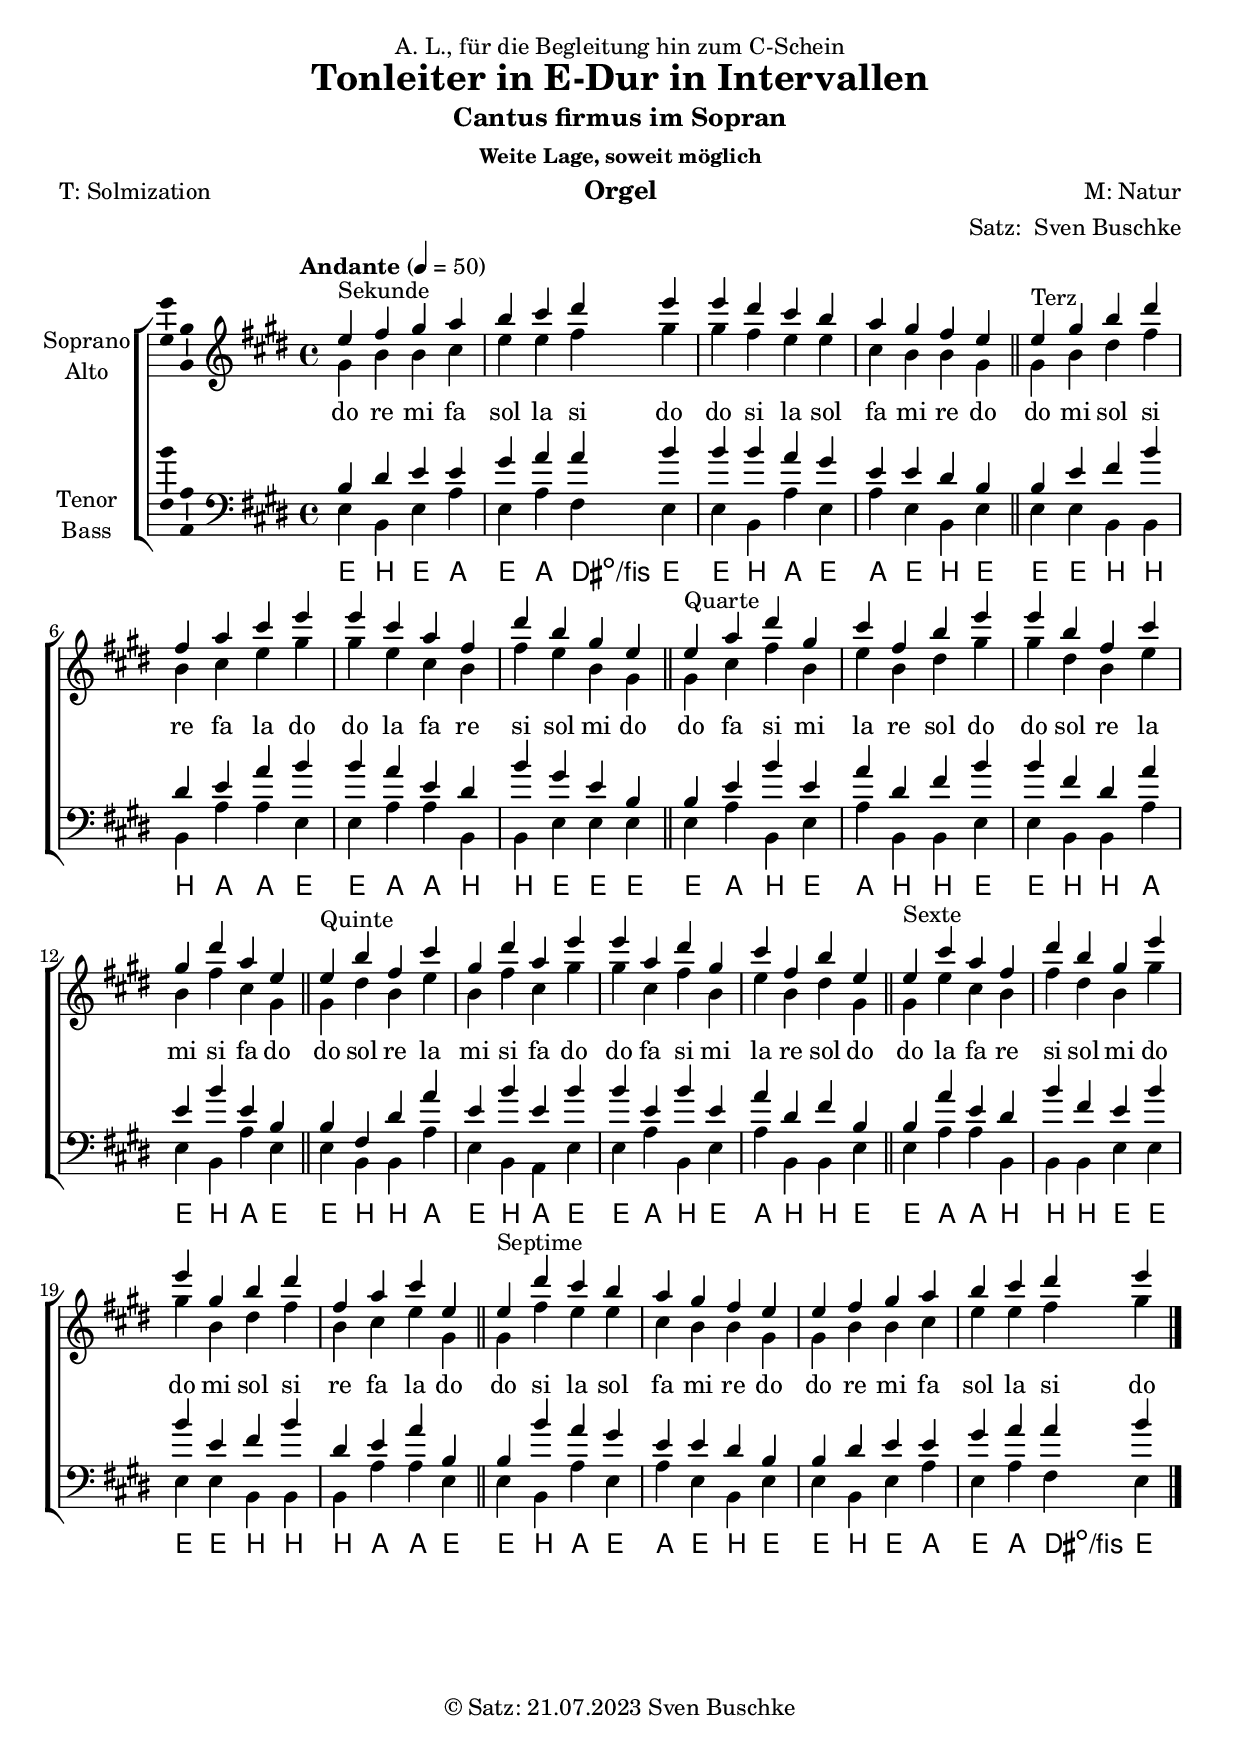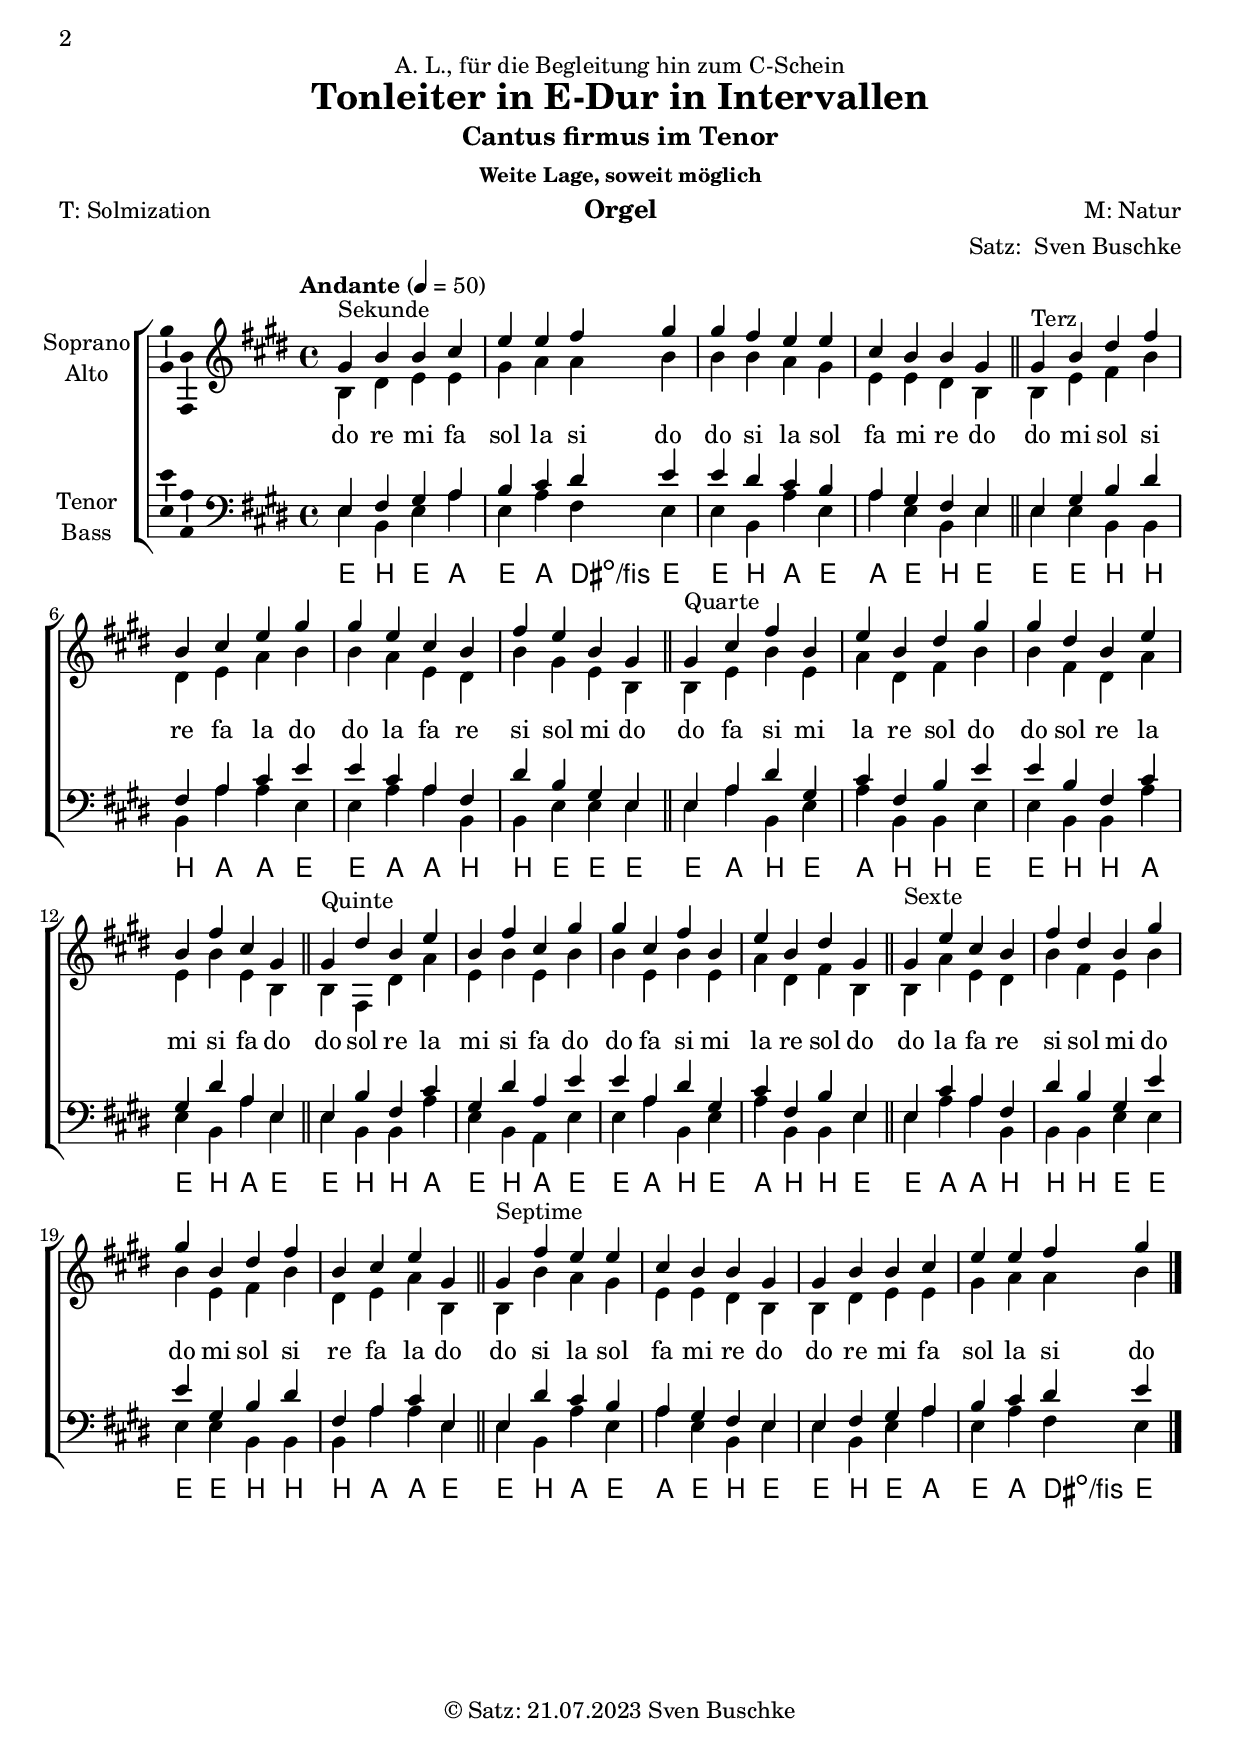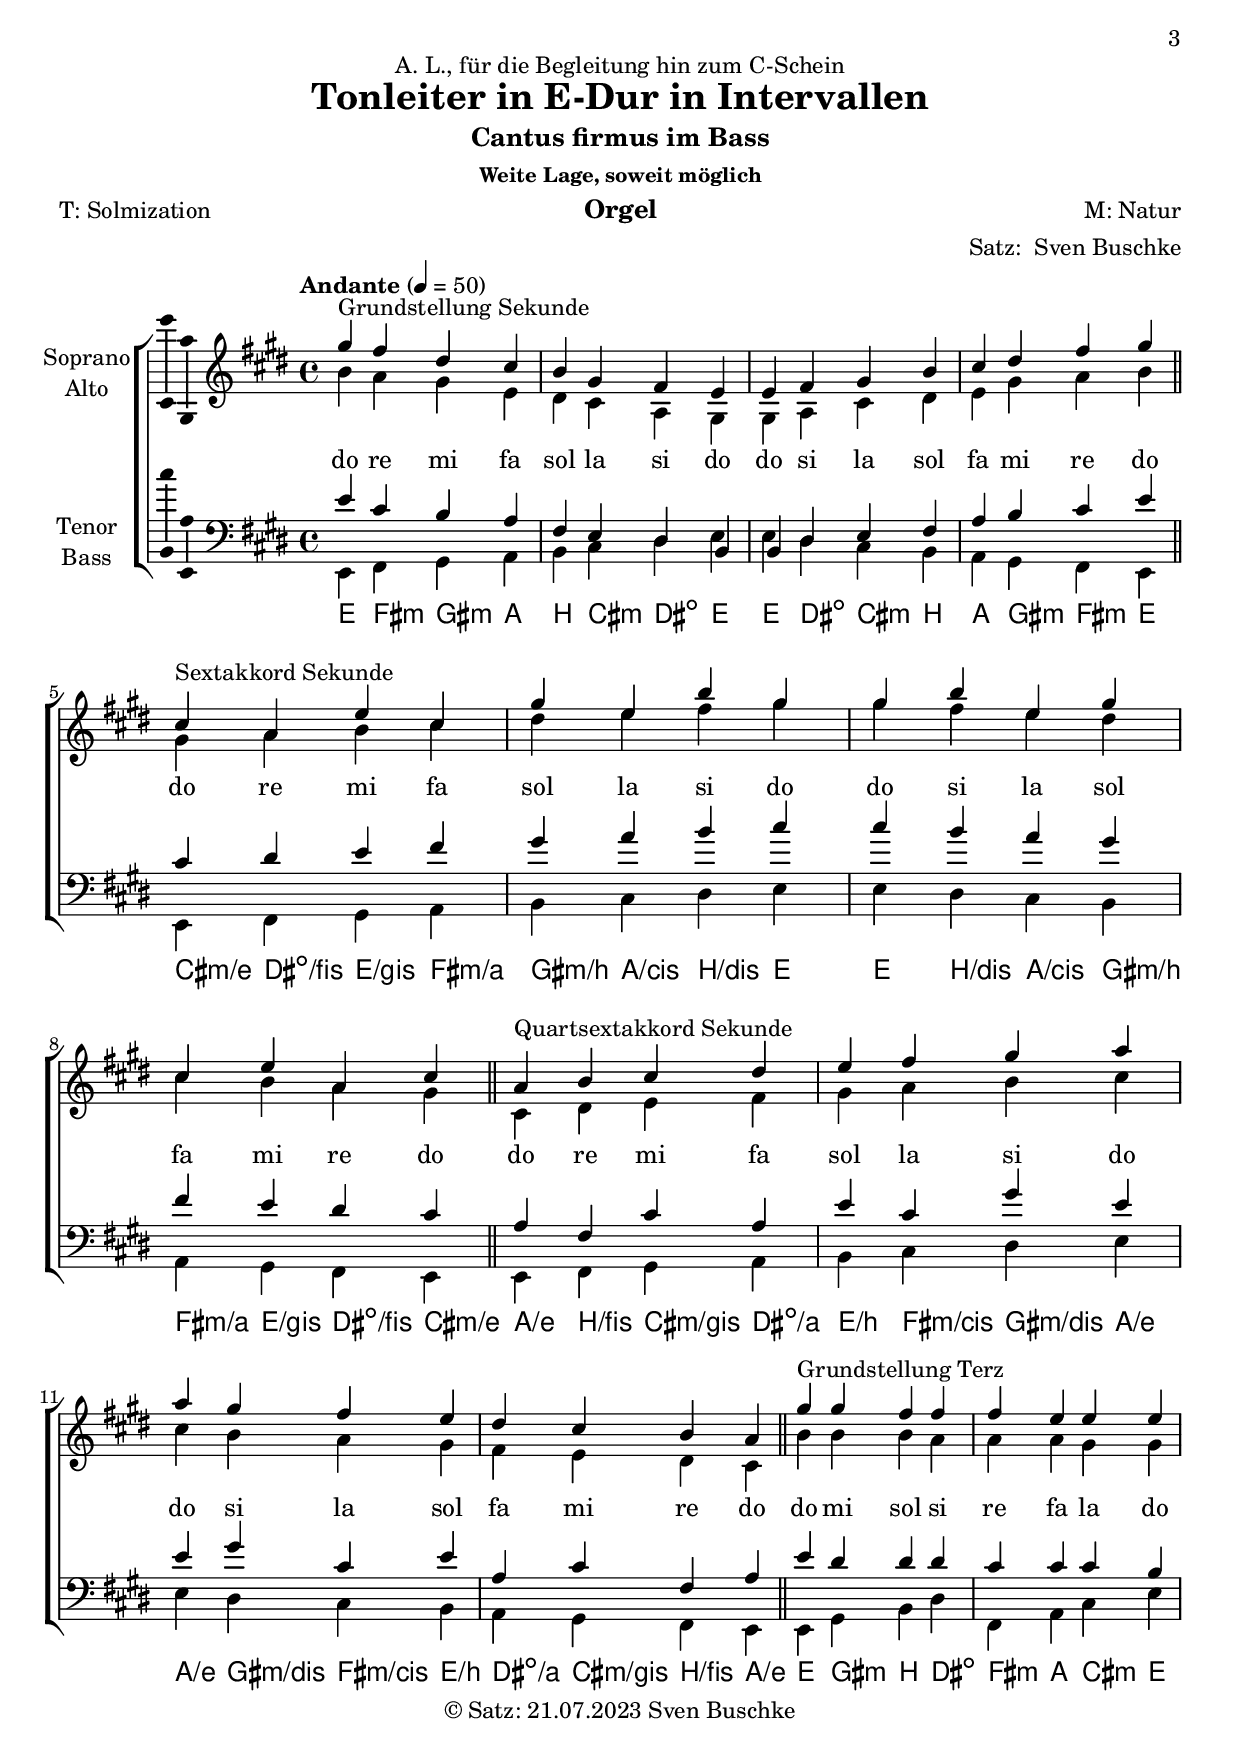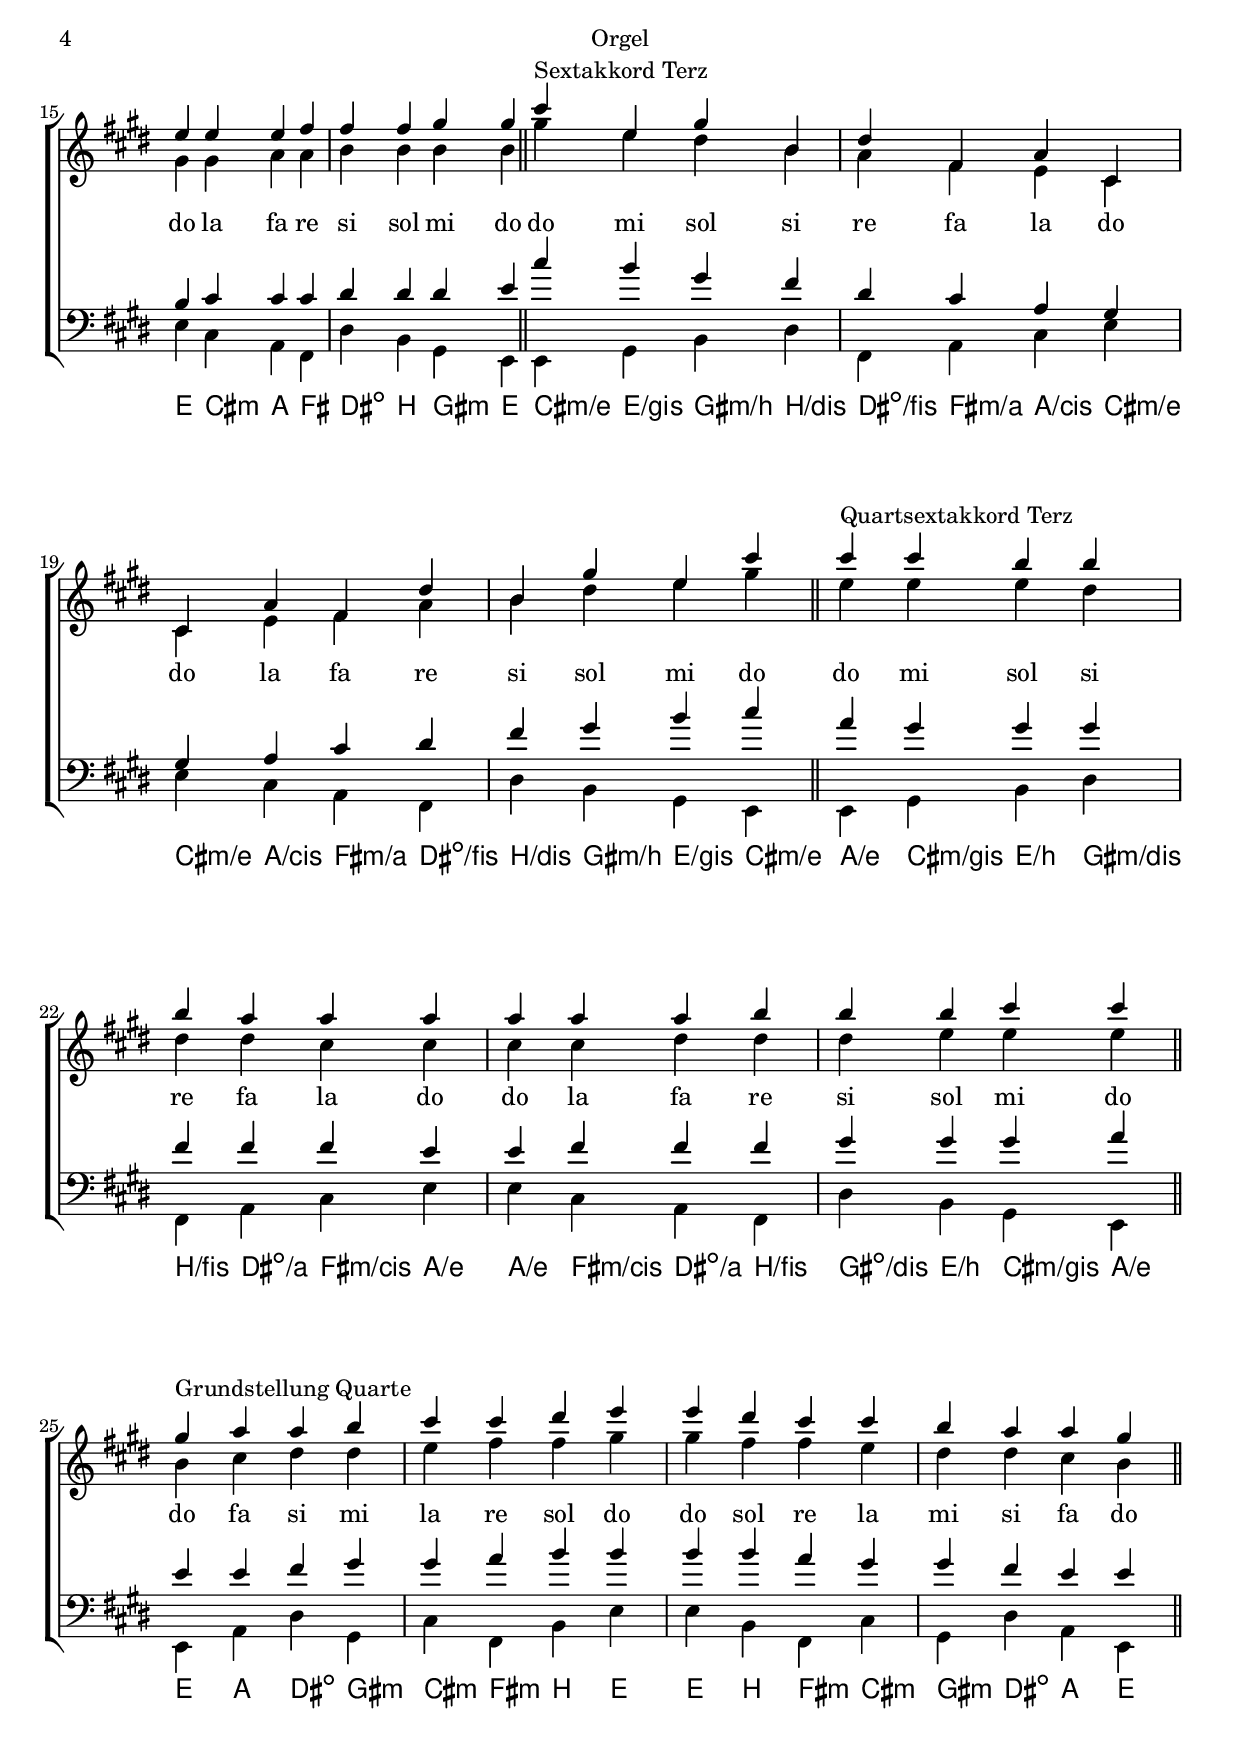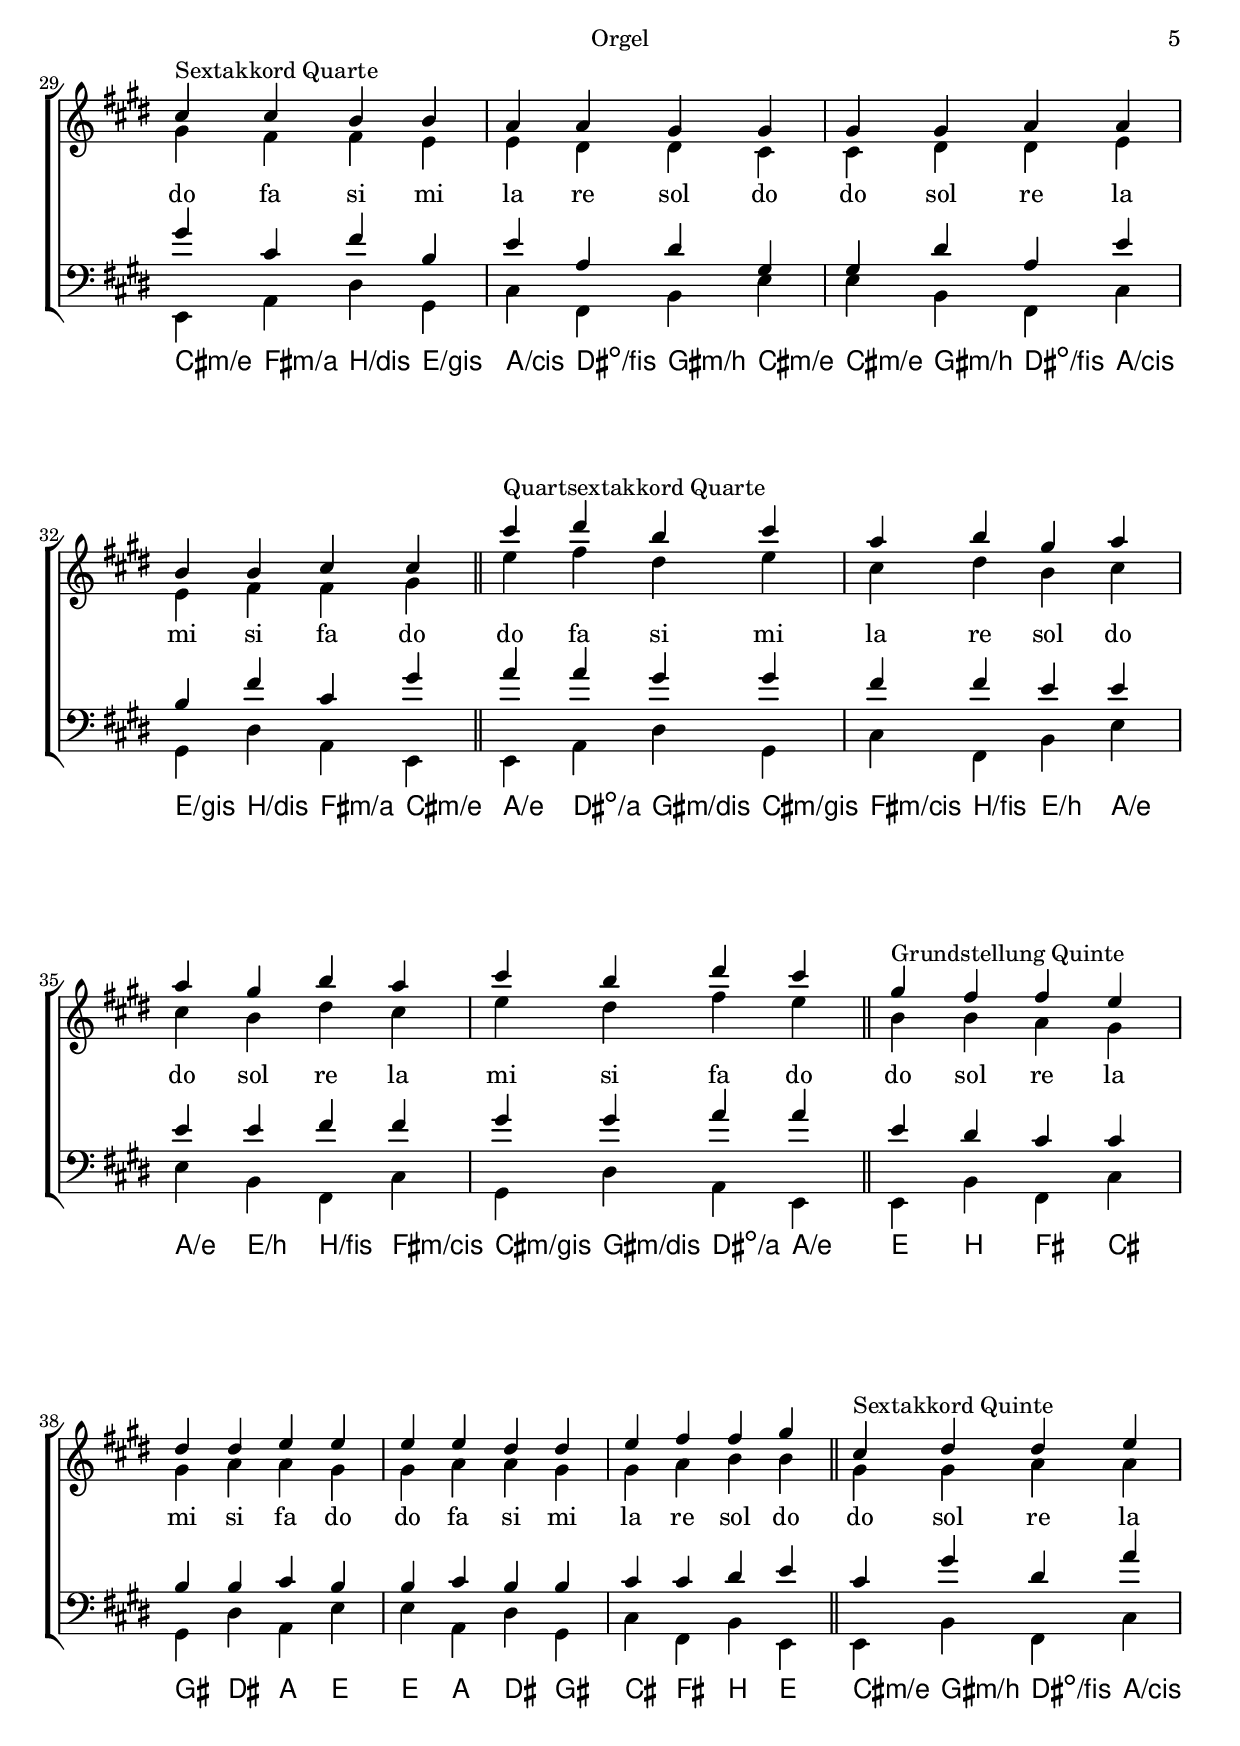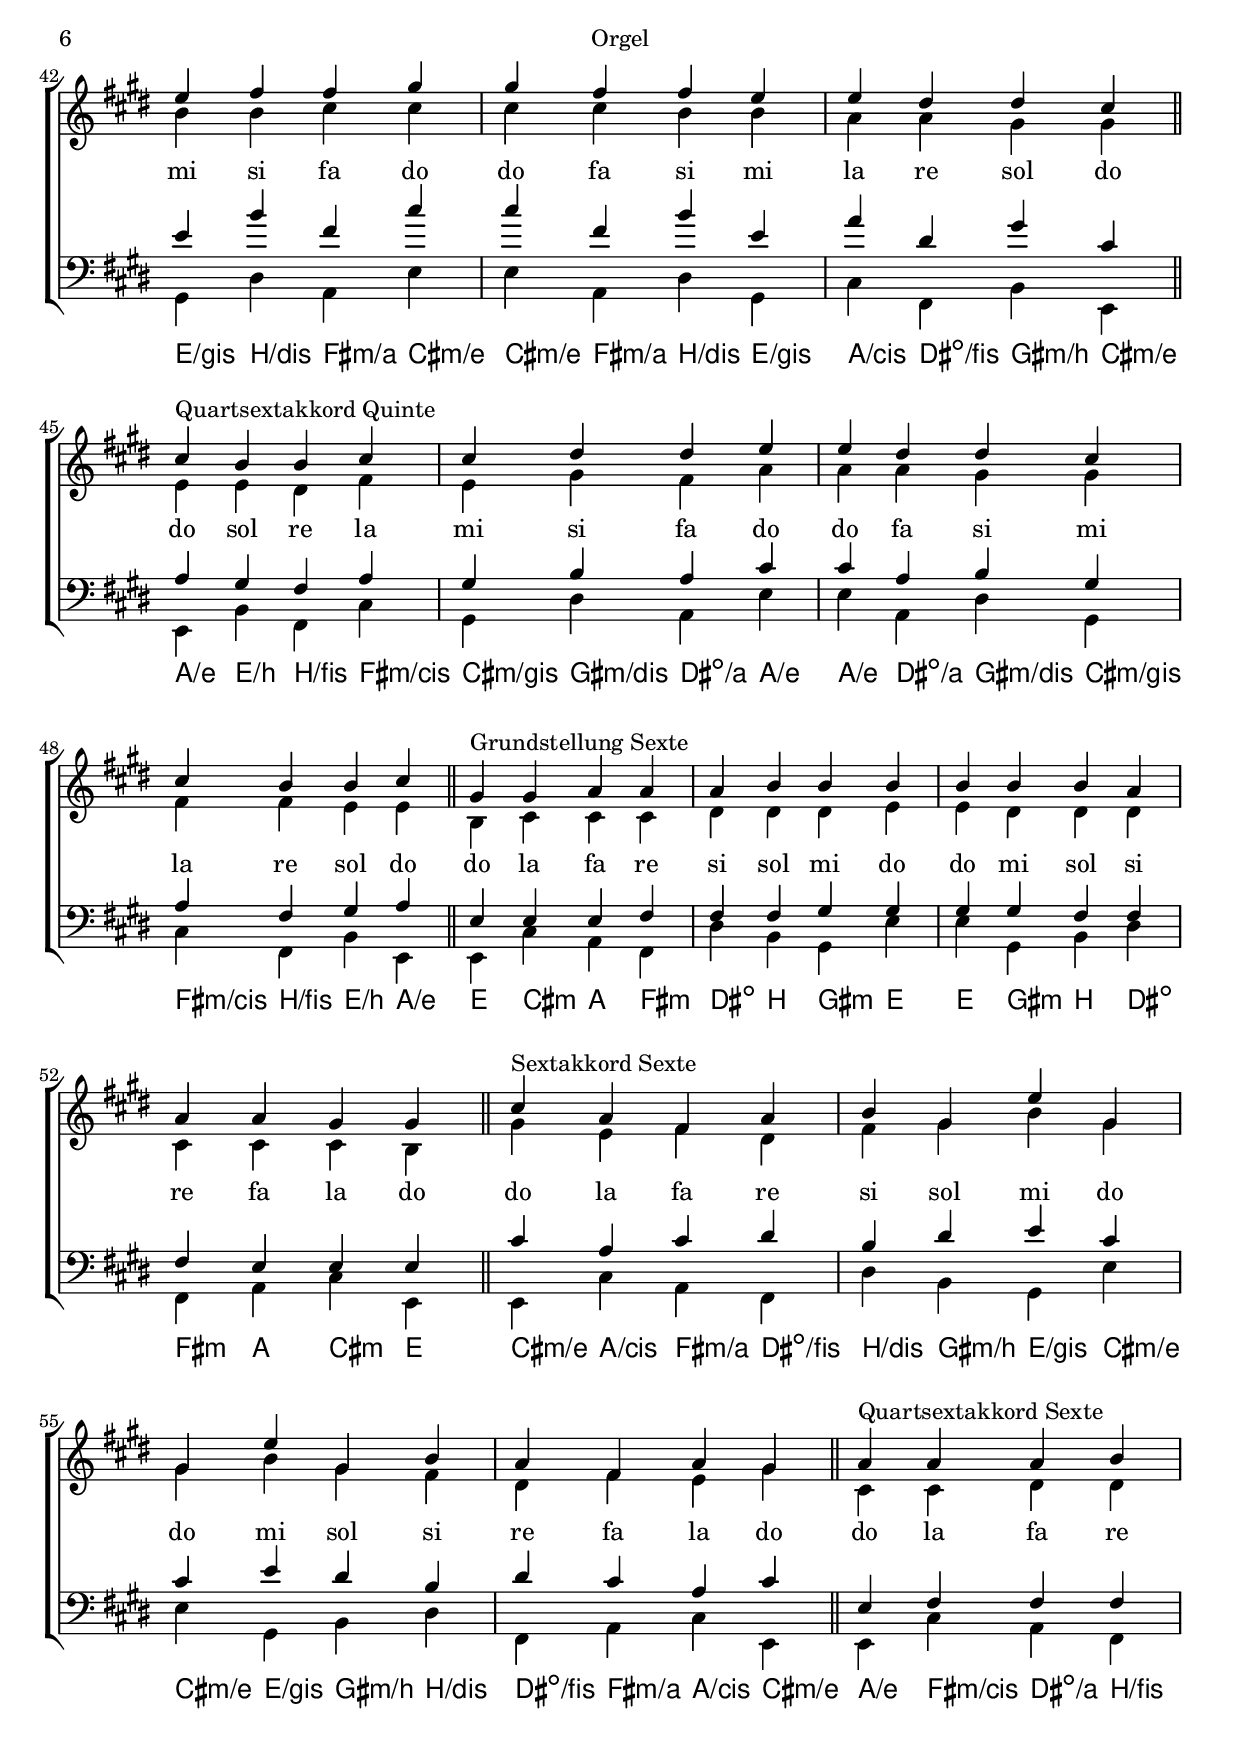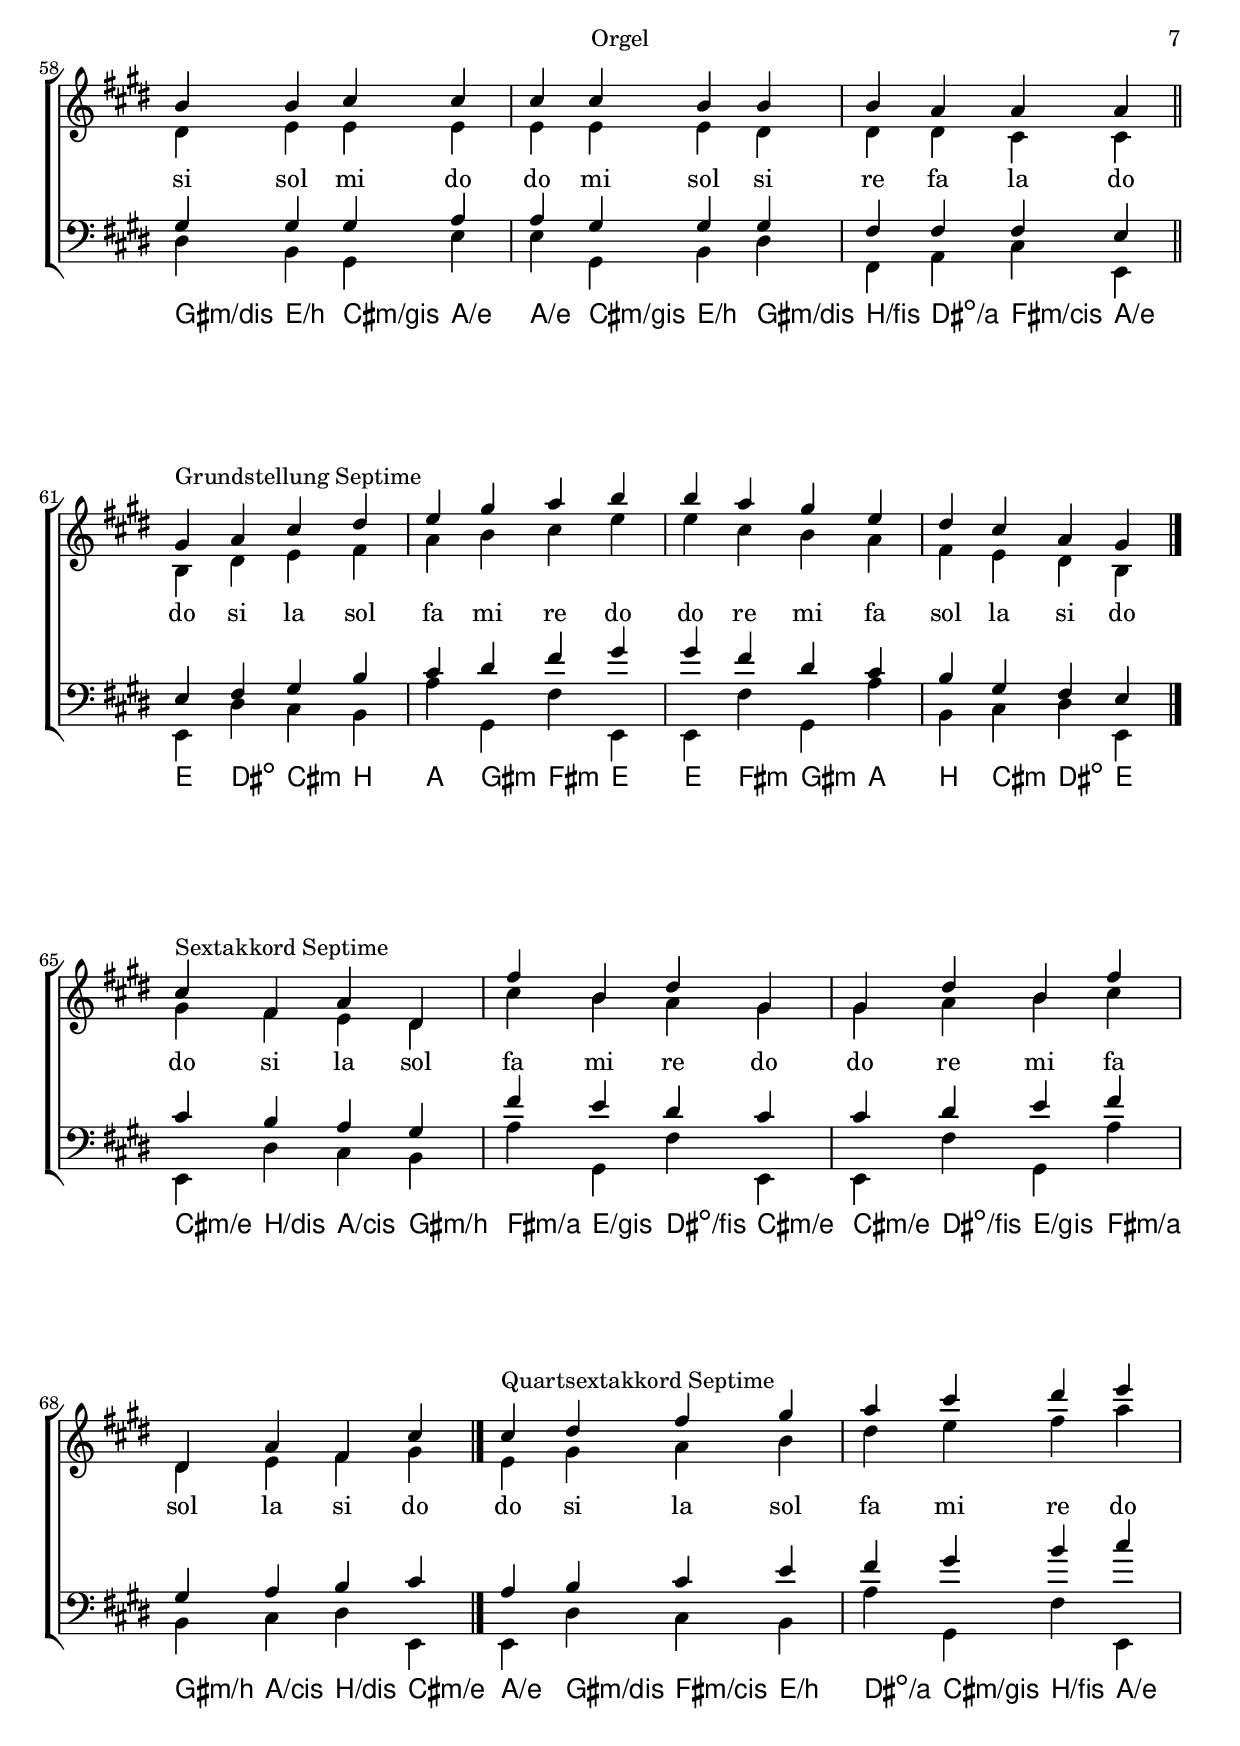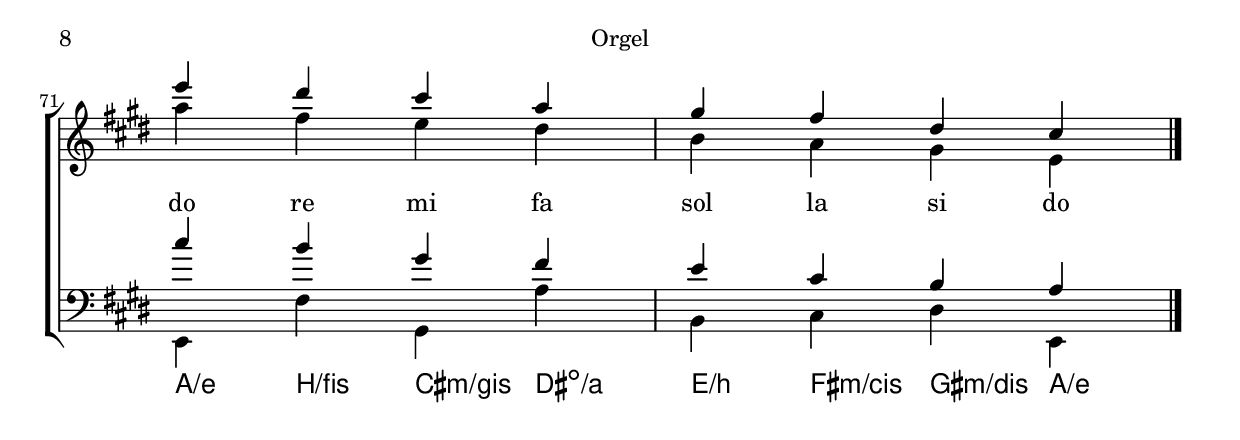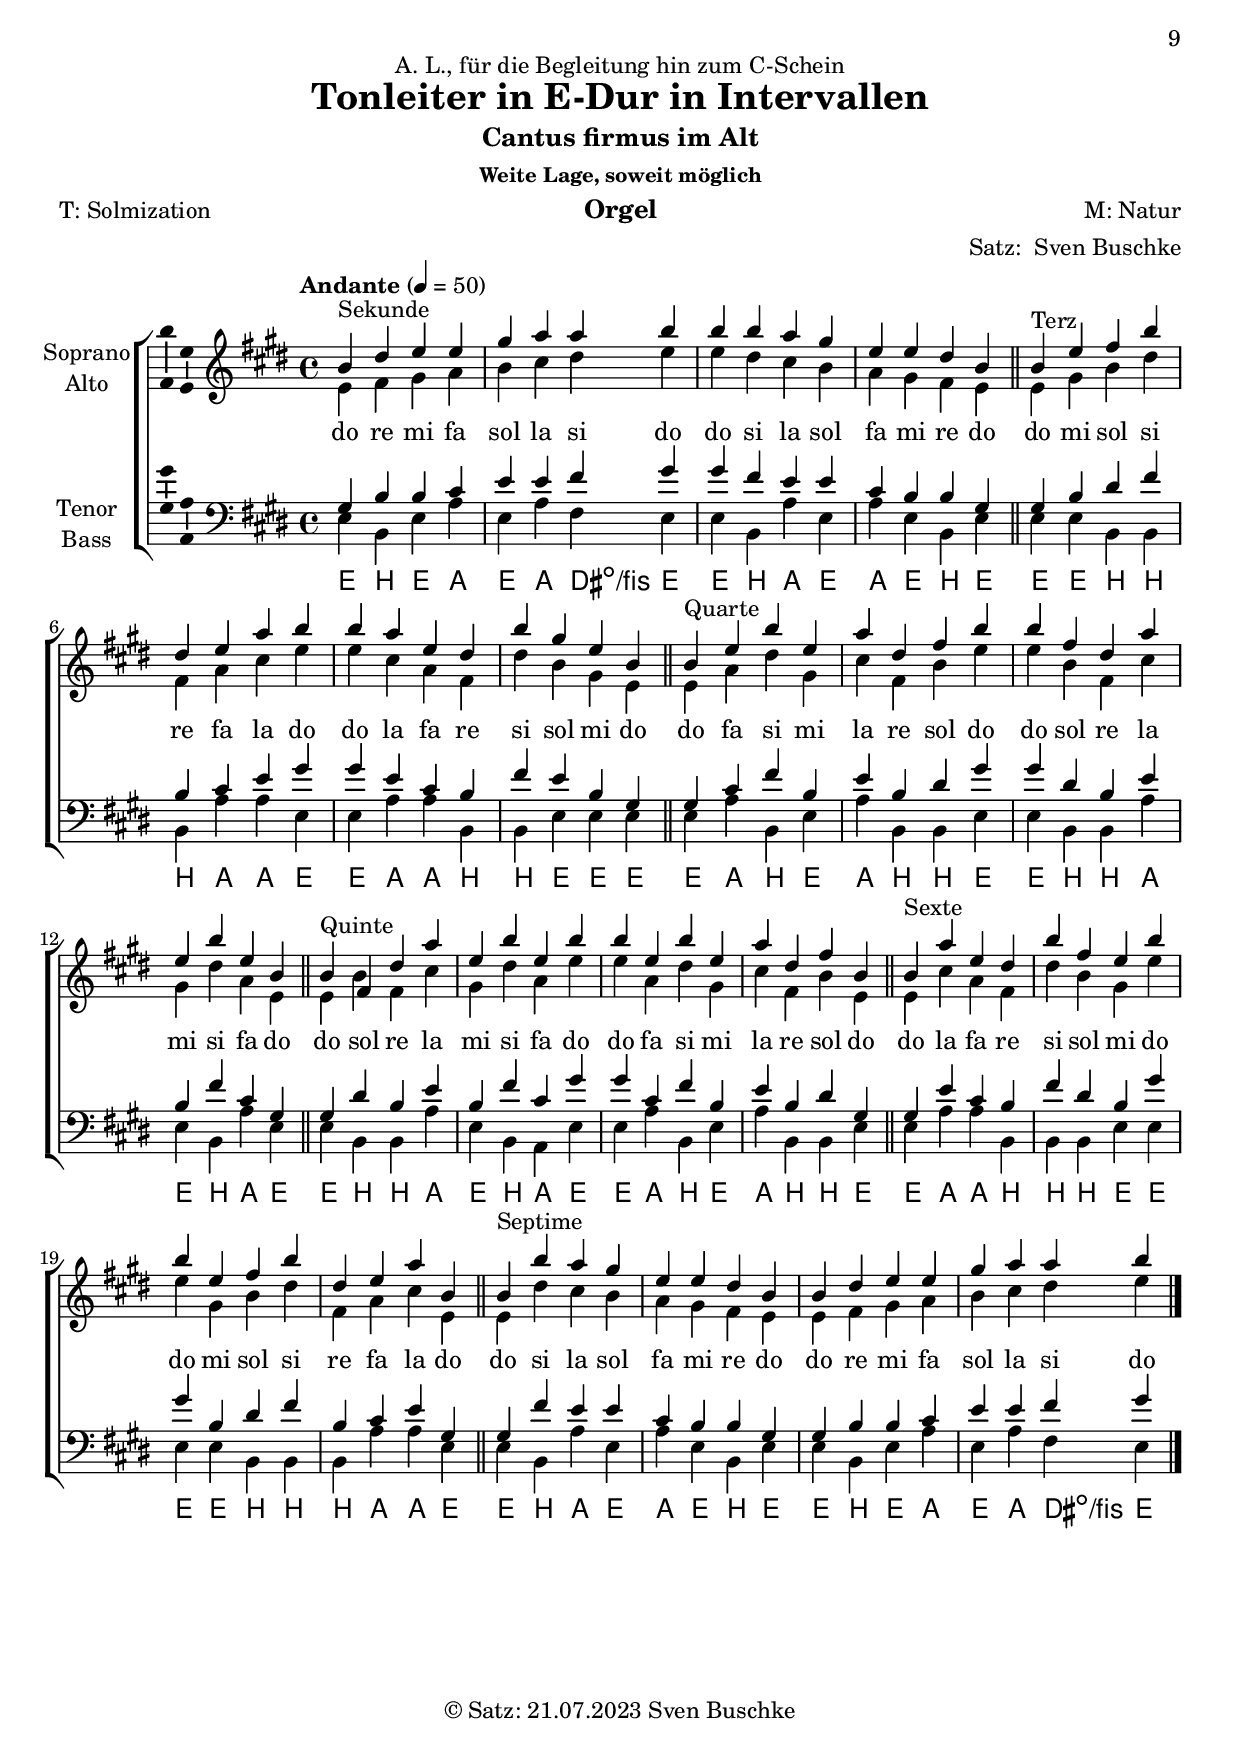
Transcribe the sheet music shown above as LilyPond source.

\version "2.24.1"
\language "english"

\include "predefined-guitar-fretboards.ly"

\header {
  dedication = "A. L., für die Begleitung hin zum C-Schein"
  title = "Tonleiter in E-Dur in Intervallen"
  subsubtitle = "Weite Lage, soweit möglich"
  instrument = "Orgel"
  composer = "M: Natur"
  arranger = \markup { "Satz: " \with-url #"https://buschke.com" "Sven Buschke" }
  poet = "T: Solmization"
  meter = ""
  piece = ""
  opus = ""
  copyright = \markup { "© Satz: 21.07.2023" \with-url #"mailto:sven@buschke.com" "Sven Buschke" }
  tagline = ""
}

global = {
  \key e \major
  \time 4/4
  \tempo "Andante" 4=50
}

scoreASoprano = \relative c'' {
  \global
  % Music follows here.
  e4^"Sekunde" fs gs a b cs ds e e ds cs b a gs fs e
  \bar "||"
  e^"Terz" gs b ds fs, a cs e e cs a fs ds' b gs e
  \bar "||"
  e^"Quarte" a ds gs, cs fs, b e e b fs cs' gs ds' a e
  \bar "||"
  e^"Quinte" b' fs cs' gs ds' a e' e a, ds gs, cs fs, b e,
  \bar "||"
  e^"Sexte" cs' a fs ds' b gs e' e gs, b ds fs, a cs e,
  \bar "||"
  e^"Septime" ds' cs b a gs fs e e fs gs a b cs ds e
  \bar "|."
}

scoreAAlto = \relative c'' {
  \global
  % Music follows here.
  gs b b cs e e fs gs
  gs fs e e cs b b gs
  gs b ds fs b, cs e gs
  gs e cs b fs' e b gs
  gs cs fs b, e b ds gs
  gs ds b e b fs' cs gs
  gs ds' b e b fs' cs gs'
  gs cs, fs b, e b ds gs,
  gs e' cs b fs' ds b gs'
  gs b, ds fs b, cs e gs,
  gs fs' e e cs b b gs
  gs b b cs e e fs gs
}

scoreATenor = \relative c' {
  \global
  % Music follows here.
  b ds e e gs a a b
  b b a gs e e ds b
  b e fs b ds, e a b
  b a e ds b' gs e b
  b e b' e, a ds, fs b
  b fs ds a' e b' e, b
  b fs ds' a' e b' e, b'
  b e, b' e, a ds, fs b,
  b a' e ds b' fs e b'
  b e, fs b ds, e a b,
  b b' a gs e e ds b
  b ds e e gs a a b
}

scoreABass = \relative c {
  \global
  % Music follows here.
  e b e a e a fs e
  e b a' e a e b e
  e e b b b a' a e
  e a a b, b e e e e a b, e a b, b e e b b a' e b a' e
  e b b a' e b a e' e a b, e a b, b e
  e a a b, b b e e e e b b b a' a e e b a' e a e b e e b e a e a fs e
}

scoreAVerse = \lyricmode {
  % Lyrics follow here.
  do re mi fa sol la si do | do si la sol fa mi re do
  do mi sol si re fa la do | do la fa re si sol mi do
  do fa si mi la re sol do | do sol re la mi si fa do
  do sol re la mi si fa do | do fa si mi la re sol do
  do la fa re si sol mi do | do mi sol si re fa la do
  do si la sol fa mi re do | do re mi fa sol la si do
}

scoreAChordNames = \chordmode {
  \global
  \germanChords
  % Chords follow here.
  e b e a e a ds:dim/fs e
  e b a e a e b e
  e e b b b a a e
  e a a b b e e e
  e a b e a b b e e b b a e b a e
  e b b a e b a e e a b e a b b e
  e a a b b b e e e e b b b a a e
  e b a e a e b e e b e a e a ds:dim/fs e
}

scoreAFigBass = \figuremode {
  \global
  % Figures follow here.
}

scoreAChoirPart = \new ChoirStaff <<
  \new Staff \with {
    midiInstrument = "choir aahs"
    instrumentName = \markup \center-column { "Soprano" "Alto" }
  } <<
    \new Voice = "soprano" \with {
      \consists "Ambitus_engraver"
    } { \voiceOne \scoreASoprano }
    \new Voice = "alto" \with {
      \consists "Ambitus_engraver"
      \override Ambitus #'X-offset = #2.0
    } { \voiceTwo \scoreAAlto }
  >>
  \new Lyrics \with {
    \override VerticalAxisGroup #'staff-affinity = #CENTER
  } \lyricsto "soprano" \scoreAVerse
  \new Staff \with {
    midiInstrument = "choir aahs"
    instrumentName = \markup \center-column { "Tenor" "Bass" }
  } <<
    \clef bass
    \new Voice = "tenor" \with {
      \consists "Ambitus_engraver"
    } { \voiceOne \scoreATenor }
    \new Voice = "bass" \with {
      \consists "Ambitus_engraver"
      \override Ambitus #'X-offset = #2.0
    } { \voiceTwo \scoreABass }
  >>
>>

scoreAChordsPart = <<
  \new ChordNames \scoreAChordNames
%   \scoreAChordNames
%   \new FretBoards \scoreAChordNames
>>

scoreABassFiguresPart = \new FiguredBass \with {
  useBassFigureExtenders = ##t
} \scoreAFigBass

\bookpart {
  \header {
      subtitle = "Cantus firmus im Sopran"
  }
  \score {
    <<
      \scoreAChoirPart
      \scoreAChordsPart
      \scoreABassFiguresPart
    >>
    \layout { }
    \midi {
      \tempo 4=100
    }
  }
}

scoreBSoprano = \relative c'' {
  \global
  % Music follows here.
  gs^"Sekunde" b b cs e e fs gs gs fs e e cs b b gs
  gs^"Terz" b ds fs b, cs e gs gs e cs b fs' e b gs
  gs^"Quarte" cs fs b, e b ds gs gs ds b e b fs' cs gs
  gs^"Quinte" ds' b e b fs' cs gs' gs cs, fs b, e b ds gs,
  gs^"Sexte" e' cs b fs' ds b gs' gs b, ds fs b, cs e gs,
  gs^"Septime" fs' e e cs b b gs gs b b cs e e fs gs
}

scoreBAlto = \relative c' {
  \global
  % Music follows here.
  b ds e e gs a a b
  b b a gs e e ds b
  b e fs b ds, e a b
  b a e ds b' gs e b
  b e b' e, a ds, fs b
  b fs ds a' e b' e, b
  b fs ds' a' e b' e, b'
  b e, b' e, a ds, fs b,
  b a' e ds b' fs e b'
  b e, fs b ds, e a b,
  b b' a gs e e ds b
  b ds e e gs a a b
}

scoreBTenor = \relative c {
  \global
  % Music follows here.
  e4 fs gs a b cs ds e e ds cs b a gs fs e
  \bar "||"
  e gs b ds fs, a cs e e cs a fs ds' b gs e
  \bar "||"
  e a ds gs, cs fs, b e e b fs cs' gs ds' a e
  \bar "||"
  e b' fs cs' gs ds' a e' e a, ds gs, cs fs, b e,
  \bar "||"
  e cs' a fs ds' b gs e' e gs, b ds fs, a cs e,
  \bar "||"
  e ds' cs b a gs fs e e fs gs a b cs ds e
  \bar "|."
}

scoreBBass = \relative c {
  \global
  % Music follows here.
  e b e a e a fs e
  e b a' e a e b e
  e e b b b a' a e
  e a a b, b e e e e a b, e a b, b e e b b a' e b a' e
  e b b a' e b a e' e a b, e a b, b e
  e a a b, b b e e e e b b b a' a e e b a' e a e b e e b e a e a fs e
}

scoreBVerse = \lyricmode {
  % Lyrics follow here.
  do re mi fa sol la si do | do si la sol fa mi re do
  do mi sol si re fa la do | do la fa re si sol mi do
  do fa si mi la re sol do | do sol re la mi si fa do
  do sol re la mi si fa do | do fa si mi la re sol do
  do la fa re si sol mi do | do mi sol si re fa la do
  do si la sol fa mi re do | do re mi fa sol la si do
}

scoreBChordNames = \chordmode {
  \global
  \germanChords
  % Chords follow here.
  e b e a e a ds:dim/fs e
  e b a e a e b e
  e e b b b a a e
  e a a b b e e e
  e a b e a b b e e b b a e b a e
  e b b a e b a e e a b e a b b e
  e a a b b b e e e e b b b a a e
  e b a e a e b e e b e a e a ds:dim/fs e
}

scoreBFigBass = \figuremode {
  \global
  % Figures follow here.
}

scoreBChoirPart = \new ChoirStaff <<
  \new Staff \with {
    midiInstrument = "choir aahs"
    instrumentName = \markup \center-column { "Soprano" "Alto" }
  } <<
    \new Voice = "soprano" \with {
      \consists "Ambitus_engraver"
    } { \voiceOne \scoreBSoprano }
    \new Voice = "alto" \with {
      \consists "Ambitus_engraver"
      \override Ambitus #'X-offset = #2.0
    } { \voiceTwo \scoreBAlto }
  >>
  \new Lyrics \with {
    \override VerticalAxisGroup #'staff-affinity = #CENTER
  } \lyricsto "soprano" \scoreBVerse
  \new Staff \with {
    midiInstrument = "choir aahs"
    instrumentName = \markup \center-column { "Tenor" "Bass" }
  } <<
    \clef bass
    \new Voice = "tenor" \with {
      \consists "Ambitus_engraver"
    } { \voiceOne \scoreBTenor }
    \new Voice = "bass" \with {
      \consists "Ambitus_engraver"
      \override Ambitus #'X-offset = #2.0
    } { \voiceTwo \scoreBBass }
  >>
>>

scoreBChordsPart = <<
  \new ChordNames \scoreBChordNames
%   \scoreBChordNames
%   \new FretBoards \scoreBChordNames
>>

scoreBBassFiguresPart = \new FiguredBass \with {
  useBassFigureExtenders = ##t
} \scoreBFigBass

\bookpart {
  \header {
      subtitle = "Cantus firmus im Tenor"
  }
  \score {
    <<
      \scoreBChoirPart
      \scoreBChordsPart
      \scoreBBassFiguresPart
    >>
    \layout { }
    \midi {
      \tempo 4=100
    }
  }
}

scoreCSoprano = \relative c''' {
  \global
  % Music follows here.
  % Sekundintervall
  % Grundstellung
  gs^"Grundstellung Sekunde" fs ds cs b gs fs e e fs gs b cs ds fs gs
  % Sextakkord
  cs,^"Sextakkord Sekunde" a e' cs gs' e b' gs gs b e, gs cs, e a, cs
  % Quartsextakkord
  a^"Quartsextakkord Sekunde" b cs ds e fs gs a a gs fs e ds cs b a
  % Terzintervall
  % Grundstellung
  gs'^"Grundstellung Terz" gs fs fs fs e e e e e e fs fs fs gs gs
  % Sextakkord
  cs^"Sextakkord Terz" e, gs b, ds fs, a cs, cs a' fs ds' b gs' e cs'
  % Quartsextakkord
  cs^"Quartsextakkord Terz" cs b b b a a a a a a b b b cs cs
  % Quartintervall
  % Grundstellung
  gs^"Grundstellung Quarte" a a b cs cs ds e e ds cs cs b a a gs
  % Sextakkord
  cs,^"Sextakkord Quarte" cs b b a a gs gs gs gs a a b b cs cs
  cs'^"Quartsextakkord Quarte" ds b cs a b gs a a gs b a cs b ds cs
  % Quintintervall
  % Grundstellung
  gs^"Grundstellung Quinte" fs fs e ds ds e e e e ds ds e fs fs gs
  % Sextakkord
  cs,^"Sextakkord Quinte" ds ds e e fs fs gs gs fs fs e e ds ds cs
  cs^"Quartsextakkord Quinte" b b cs cs ds ds e e ds ds cs cs b b cs
  % Sextintervall
  % Grundstellung
  gs^"Grundstellung Sexte" gs a a a b b b b b b a a a gs gs
  % Sextakkord
  cs^"Sextakkord Sexte" a fs a b gs e' gs, gs e' gs, b a fs a gs
  a^"Quartsextakkord Sexte" a a b b b cs cs cs cs b b b a a a
  % Septimintervall
  % Grundstellung
  gs^"Grundstellung Septime" a cs ds e gs a b b a gs e ds cs a gs
  % Sextakkord
  cs^"Sextakkord Septime" fs, a ds, fs' b, ds gs, gs ds' b fs' ds, a' fs cs'
  cs^"Quartsextakkord Septime" ds fs gs a cs ds e e ds cs a gs fs ds cs
}

scoreCAlto = \relative c'' {
  \global
  % Music follows here.
  % Sekundintervall
  % Grundstellung
  b a gs e ds cs a gs gs a cs ds e gs a b
  % Sextakkord
  gs a b cs ds e fs gs gs fs e ds cs b a gs
  % Quartsextakkord
  cs, ds e fs gs a b cs cs b a gs fs e ds cs
  % Terzintervall
  % Grundstellung
  b' b b a a a gs gs gs gs a a b b b b
  % Sextakkord
  gs' e ds b a fs e cs cs e fs a b ds e gs
  % Quartsextakkord
  e e e ds ds ds cs cs cs cs ds ds ds e e e
  % Quartintervall
  % Grundstellung
  b cs ds ds e fs fs gs gs fs fs e ds ds cs b
  % Sextakkord
  gs fs fs e e ds ds cs cs ds ds e e fs fs gs
  % Quartsextakkord
  e' fs ds e cs ds b cs cs b ds cs e ds fs e
  % Quintintervall
  % Grundstellung
  b b a gs gs a a gs gs a a gs gs a b b 
  % Sextakkord
  gs gs a a b b cs cs cs cs b b a a gs gs
  % Quartsextakkord
  e e ds fs e gs fs a a a gs gs fs fs e e
  % Sextintervall
  % Grundstellung
  b cs cs cs ds ds ds e e ds ds ds cs cs cs b
  % Sextakkord
  gs' e fs ds fs gs b gs gs b gs fs ds fs e gs
  % Quartsextakkord
  cs, cs ds ds ds e e e e e e ds ds ds cs cs 
  % Septimintervall
  % Grundstellung
  b ds e fs a b cs e e cs b a fs e ds b
  % Sextakkord
  gs' fs e ds cs' b a gs gs a b cs ds, e fs gs
  % Quartsextakkord
  e gs a b ds e fs a a fs e ds b a gs e 
}

scoreCTenor = \relative c' {
  \global
  % Music follows here.
  % Sekundintervall
  % Grundstellung
  e cs b a fs e ds b b ds e fs a b cs e
  % Sextakkord
  cs ds e fs gs a b cs cs b a gs fs e ds cs
  % Quartsextakkord
  a fs cs' a e' cs gs' e e gs cs, e a, cs fs, a
  % Terzintervall
  % Grundstellung
  e' ds ds ds cs cs cs b b cs cs cs ds ds ds e
  % Sextakkord
  cs' b gs fs ds cs a gs gs a cs ds fs gs b cs
  % Quartsextakkord
  a gs gs gs fs fs fs e e fs fs fs gs gs gs a
  % Quartintervall
  % Grundstellung
  e e fs gs gs a b b b b a gs gs fs e e
  % Sextakkord
  gs cs, fs b, e a, ds gs, gs ds' a e' b fs' cs gs'
  % Quartsextakkord
  a a gs gs fs fs e e e e fs fs gs gs a a 
  % Qutintintervall
  % Grundstellung
  e ds cs cs b b cs b b cs b b cs cs ds e
  % Sextakkord
  cs gs' ds a' e b' fs cs' cs fs, b e, a ds, gs cs,
  % Quartsextakkord
  a gs fs a  gs b a cs cs a b gs a fs gs a
  % Sextintervall
  % Grundstellung
  e e e fs fs fs gs gs gs gs fs fs fs e e e
  % Sextakkord
  cs' a cs ds b ds e cs cs e ds b ds cs a cs  
  % Quartsextakkord
  e, fs fs fs gs gs gs a a gs gs gs fs fs fs e
  % Septimintervall
  % Grundstellung
  e fs gs b cs ds fs gs gs fs ds cs b gs fs e 
  % Sextakkord
  cs' b a gs fs' e ds cs cs ds e fs gs, a b cs
  % Quartsextakkord
  a b cs e fs gs b cs cs b gs fs e cs b a
}

scoreCBass = \relative c, {
  \global
  % Music follows here.
  % Sekundintervall
  % Grundstellung
  e4 fs gs a b cs ds e e ds cs b a gs fs e
  \bar "||"
  % Sextakkord
  e4 fs gs a b cs ds e e ds cs b a gs fs e
  \bar "||"
  % Quartsextakkord
  e4 fs gs a b cs ds e e ds cs b a gs fs e
  \bar "||"
  % Terzintervall
  % Grundstellung
  e gs b ds fs, a cs e e cs a fs ds' b gs e
  \bar "||"
  % Sextakkord
  e gs b ds fs, a cs e e cs a fs ds' b gs e
  \bar "||"
  % Quartsextakkord
  e gs b ds fs, a cs e e cs a fs ds' b gs e
  \bar "||"
  % Quartintervall
  % Grundstellung
  e a ds gs, cs fs, b e e b fs cs' gs ds' a e
  \bar "||"
  % Sextakkord
  e a ds gs, cs fs, b e e b fs cs' gs ds' a e
  \bar "||"
  % Quartsextakkord
  e a ds gs, cs fs, b e e b fs cs' gs ds' a e
  \bar "||"
  % Quintintervall
  % Grundstellung
  e b' fs cs' gs ds' a e' e a, ds gs, cs fs, b e,
  \bar "||"
  % Sextakkord
  e b' fs cs' gs ds' a e' e a, ds gs, cs fs, b e,
  \bar "||"
  % Quartsextakkord
  e b' fs cs' gs ds' a e' e a, ds gs, cs fs, b e,
  \bar "||"
  % Sextintervall
  % Grundstellung
  e cs' a fs ds' b gs e' e gs, b ds fs, a cs e,
  \bar "||"
  % Sextakkord
  e cs' a fs ds' b gs e' e gs, b ds fs, a cs e,
  \bar "||"
  % Quartsextakkord
  e cs' a fs ds' b gs e' e gs, b ds fs, a cs e,
  \bar "||"
  % Septimintervall
  % Grundstellung
  e ds' cs b a' gs, fs' e, e fs' gs, a' b, cs ds e,
  \bar "|."
  % Sextakkord
  e ds' cs b a' gs, fs' e, e fs' gs, a' b, cs ds e,
  \bar "|."
  % Quartsextakkord
  e ds' cs b a' gs, fs' e, e fs' gs, a' b, cs ds e,
  \bar "|."
}

scoreCVerse = \lyricmode {
  % Lyrics follow here.
  % Sekundintervall
  % Grundstellung
  do re mi fa sol la si do | do si la sol fa mi re do
  % Sextakkord
  do re mi fa sol la si do | do si la sol fa mi re do
  % Quartsextakkord
  do re mi fa sol la si do | do si la sol fa mi re do
  % Terzintervall
  % Grundstellung
  do mi sol si re fa la do | do la fa re si sol mi do
  % Sextakkord
  do mi sol si re fa la do | do la fa re si sol mi do
  % Quartsextakkord
  do mi sol si re fa la do | do la fa re si sol mi do
  % Quartintervall
  % Grundstellung
  do fa si mi la re sol do | do sol re la mi si fa do
  % Sextintervall
  do fa si mi la re sol do | do sol re la mi si fa do
  % Quartsextakkord
  do fa si mi la re sol do | do sol re la mi si fa do
  % Quintintervall
  % Grundstellung
  do sol re la mi si fa do | do fa si mi la re sol do
  % Sextintervall
  do sol re la mi si fa do | do fa si mi la re sol do
  % Quartsextakkord
  do sol re la mi si fa do | do fa si mi la re sol do
  % Sextintervall
  % Grundstellung
  do la fa re si sol mi do | do mi sol si re fa la do
  % Sextintervall
  do la fa re si sol mi do | do mi sol si re fa la do
  % Quartsextakkord
  do la fa re si sol mi do | do mi sol si re fa la do
  % Septimintervall
  % Grundstellung
  do si la sol fa mi re do | do re mi fa sol la si do
  % Sextintervall
  do si la sol fa mi re do | do re mi fa sol la si do
  % Quartsextakkord
  do si la sol fa mi re do | do re mi fa sol la si do
}

scoreCChordNames = \chordmode {
  \global
  \germanChords
  % Chords follow here.
  % Sekundintervall
  % Grundstellung
  e fs:m gs:m a b cs:m ds:dim e e ds:dim cs:m b a gs:m fs:m e
  % Sextakkord
  cs:m/e ds:dim/fs e/gs fs:m/a gs:m/b a/cs b/ds e e b/ds a/cs gs:m/b fs:m/a e/gs ds:dim/fs cs:m/e
  % Quartsextakkord
  a/e b/fs cs:m/gs ds:dim/a e/b fs:m/cs gs:m/ds a/e a/e gs:m/ds fs:m/cs e/b ds:dim/a cs:m/gs b/fs a/e
  % Terzintervall
  % Grundstellung
  e gs:m b ds:dim fs:m a cs:m e e cs:m a fs ds:dim b gs:m e
  % Sextakkord
  cs:m/e e/gs gs:m/b b/ds ds:dim/fs fs:m/a a/cs cs:m/e cs:m/e a/cs fs:m/a ds:dim/fs b/ds gs:m/b e/gs cs:m/e
  % Quartsextakkord
  a/e cs:m/gs e/b gs:m/ds b/fs ds:dim/a fs:m/cs a/e a/e fs:m/cs ds:dim/a b/fs gs:dim/ds e/b cs:m/gs a/e
  % Quartintervall
  % Grundstellung
  e a ds:dim gs:m cs:m fs:m b e e b fs:m cs:m gs:m ds:dim a e
  % Sextakkord
  cs:m/e fs:m/a b/ds e/gs a/cs ds:dim/fs gs:m/b cs:m/e cs:m/e gs:m/b ds:dim/fs a/cs e/gs b/ds fs:m/a cs:m/e
  % Quartsextakkord
  a/e ds:dim/a gs:m/ds cs:m/gs fs:m/cs b/fs e/b a/e a/e e/b b/fs fs:m/cs cs:m/gs gs:m/ds ds:dim/a a/e
  % Quintintervall
  % Grundstellung
  e b fs cs gs ds a e e a ds gs cs fs b e
  % Sextakkord
  cs:m/e gs:m/b ds:dim/fs a/cs e/gs b/ds fs:m/a cs:m/e cs:m/e fs:m/a b/ds e/gs a/cs ds:dim/fs gs:m/b cs:m/e
  % Quartsextakkord
  a/e e/b b/fs fs:m/cs cs:m/gs gs:m/ds ds:dim/a a/e a/e ds:dim/a gs:m/ds cs:m/gs fs:m/cs b/fs e/b a/e
  % Sextintervall
  % Grundstellung
  e cs:m a fs:m ds:dim b gs:m e e gs:m b ds:dim fs:m a cs:m e
  % Sextakkord
  cs:m/e a/cs fs:m/a ds:dim/fs b/ds gs:m/b e/gs cs:m/e cs:m/e e/gs gs:m/b b/ds ds:dim/fs fs:m/a a:/cs cs:m/e
  % Quartsextakkord
  a/e fs:m/cs ds:dim/a b/fs gs:m/ds e/b cs:m/gs a/e a/e cs:m/gs e/b gs:m/ds b/fs ds:dim/a fs:m/cs a/e
  % Septimintervall
  % Grundstellung
  e ds:dim cs:m b a gs:m fs:m e e fs:m gs:m a b cs:m ds:dim e  
  % Sextakkord
  cs:m/e b/ds a/cs gs:m/b fs:m/a e/gs ds:dim/fs cs:m/e cs:m/e ds:dim/fs e/gs fs:m/a gs:m/b a/cs b/ds cs:m/e  
  % Quartsextakkord
  a/e gs:m/ds fs:m/cs e/b ds:dim/a cs:m/gs b/fs a/e a/e b/fs cs:m/gs ds:dim/a e/b fs:m/cs gs:m/ds a/e  
}

scoreCFigBass = \figuremode {
  \global
  % Figures follow here.
  % Sekundintervall
  % Grundstellung
  % Sextakkord
  % Quartsextakkord
  % weitere Intervalle
}

scoreCChoirPart = \new ChoirStaff <<
  \new Staff \with {
    midiInstrument = "choir aahs"
    instrumentName = \markup \center-column { "Soprano" "Alto" }
  } <<
    \new Voice = "soprano" \with {
      \consists "Ambitus_engraver"
    } { \voiceOne \scoreCSoprano }
    \new Voice = "alto" \with {
      \consists "Ambitus_engraver"
      \override Ambitus #'X-offset = #2.0
    } { \voiceTwo \scoreCAlto }
  >>
  \new Lyrics \with {
    \override VerticalAxisGroup #'staff-affinity = #CENTER
  } \lyricsto "soprano" \scoreCVerse
  \new Staff \with {
    midiInstrument = "choir aahs"
    instrumentName = \markup \center-column { "Tenor" "Bass" }
  } <<
    \clef bass
    \new Voice = "tenor" \with {
      \consists "Ambitus_engraver"
    } { \voiceOne \scoreCTenor }
    \new Voice = "bass" \with {
      \consists "Ambitus_engraver"
      \override Ambitus #'X-offset = #2.0
    } { \voiceTwo \scoreCBass }
  >>
>>

scoreCChordsPart = <<
  \new ChordNames \scoreCChordNames
%   \scoreCChordNames
%   \new FretBoards \scoreCChordNames
>>

scoreCBassFiguresPart = \new FiguredBass \with {
  useBassFigureExtenders = ##t
} \scoreCFigBass

\bookpart {
  \header {
      subtitle = "Cantus firmus im Bass"
  }
  \score {
    <<
      \scoreCChoirPart
      \scoreCChordsPart
      \scoreCBassFiguresPart
    >>
    \layout { }
    \midi {
      \tempo 4=100
    }
  }
}

scoreDSoprano = \relative c'' {
  \global
  % Music follows here.
  b^"Sekunde" ds e e gs a a b b b a gs e e ds b
  b^"Terz" e fs b ds, e a b b a e ds b' gs e b
  b^"Quarte" e b' e, a ds, fs b b fs ds a' e b' e, b
  b^"Quinte" fs ds' a' e b' e, b' b e, b' e, a ds, fs b,
  b^"Sexte" a' e ds b' fs e b' b e, fs b ds, e a b,
  b^"Septime" b' a gs e e ds b b ds e e gs a a b
}

scoreDAlto = \relative c' {
  \global
  % Music follows here.
  e4 fs gs a b cs ds e e ds cs b a gs fs e
  \bar "||"
  e gs b ds fs, a cs e e cs a fs ds' b gs e
  \bar "||"
  e a ds gs, cs fs, b e e b fs cs' gs ds' a e
  \bar "||"
  e b' fs cs' gs ds' a e' e a, ds gs, cs fs, b e,
  \bar "||"
  e cs' a fs ds' b gs e' e gs, b ds fs, a cs e,
  \bar "||"
  e ds' cs b a gs fs e e fs gs a b cs ds e
  \bar "|."
}

scoreDTenor = \relative c' {
  \global
  % Music follows here.
  gs b b cs e e fs gs
  gs fs e e cs b b gs
  gs b ds fs b, cs e gs
  gs e cs b fs' e b gs
  gs cs fs b, e b ds gs
  gs ds b e b fs' cs gs
  gs ds' b e b fs' cs gs'
  gs cs, fs b, e b ds gs,
  gs e' cs b fs' ds b gs'
  gs b, ds fs b, cs e gs,
  gs fs' e e cs b b gs
  gs b b cs e e fs gs
}

scoreDBass = \relative c {
  \global
  % Music follows here.
  e b e a e a fs e
  e b a' e a e b e
  e e b b b a' a e
  e a a b, b e e e e a b, e a b, b e e b b a' e b a' e
  e b b a' e b a e' e a b, e a b, b e
  e a a b, b b e e e e b b b a' a e e b a' e a e b e e b e a e a fs e
}

scoreDVerse = \lyricmode {
  % Lyrics follow here.
  do re mi fa sol la si do | do si la sol fa mi re do
  do mi sol si re fa la do | do la fa re si sol mi do
  do fa si mi la re sol do | do sol re la mi si fa do
  do sol re la mi si fa do | do fa si mi la re sol do
  do la fa re si sol mi do | do mi sol si re fa la do
  do si la sol fa mi re do | do re mi fa sol la si do
}

scoreDChordNames = \chordmode {
  \global
  \germanChords
  % Chords follow here.
  e b e a e a ds:dim/fs e
  e b a e a e b e
  e e b b b a a e
  e a a b b e e e
  e a b e a b b e e b b a e b a e
  e b b a e b a e e a b e a b b e
  e a a b b b e e e e b b b a a e
  e b a e a e b e e b e a e a ds:dim/fs e
}

scoreDFigBass = \figuremode {
  \global
  % Figures follow here.
}

scoreDChoirPart = \new ChoirStaff <<
  \new Staff \with {
    midiInstrument = "choir aahs"
    instrumentName = \markup \center-column { "Soprano" "Alto" }
  } <<
    \new Voice = "soprano" \with {
      \consists "Ambitus_engraver"
    } { \voiceOne \scoreDSoprano }
    \new Voice = "alto" \with {
      \consists "Ambitus_engraver"
      \override Ambitus #'X-offset = #2.0
    } { \voiceTwo \scoreDAlto }
  >>
  \new Lyrics \with {
    \override VerticalAxisGroup #'staff-affinity = #CENTER
  } \lyricsto "soprano" \scoreDVerse
  \new Staff \with {
    midiInstrument = "choir aahs"
    instrumentName = \markup \center-column { "Tenor" "Bass" }
  } <<
    \clef bass
    \new Voice = "tenor" \with {
      \consists "Ambitus_engraver"
    } { \voiceOne \scoreDTenor }
    \new Voice = "bass" \with {
      \consists "Ambitus_engraver"
      \override Ambitus #'X-offset = #2.0
    } { \voiceTwo \scoreDBass }
  >>
>>

scoreDChordsPart = <<
  \new ChordNames \scoreDChordNames
%   \scoreDChordNames
%   \new FretBoards \scoreDChordNames
>>

scoreDBassFiguresPart = \new FiguredBass \with {
  useBassFigureExtenders = ##t
} \scoreDFigBass

\bookpart {
  \header {
      subtitle = "Cantus firmus im Alt"
  }
  \score {
    <<
      \scoreDChoirPart
      \scoreDChordsPart
      \scoreDBassFiguresPart
    >>
    \layout { }
    \midi {
      \tempo 4=100
    }
  }
}